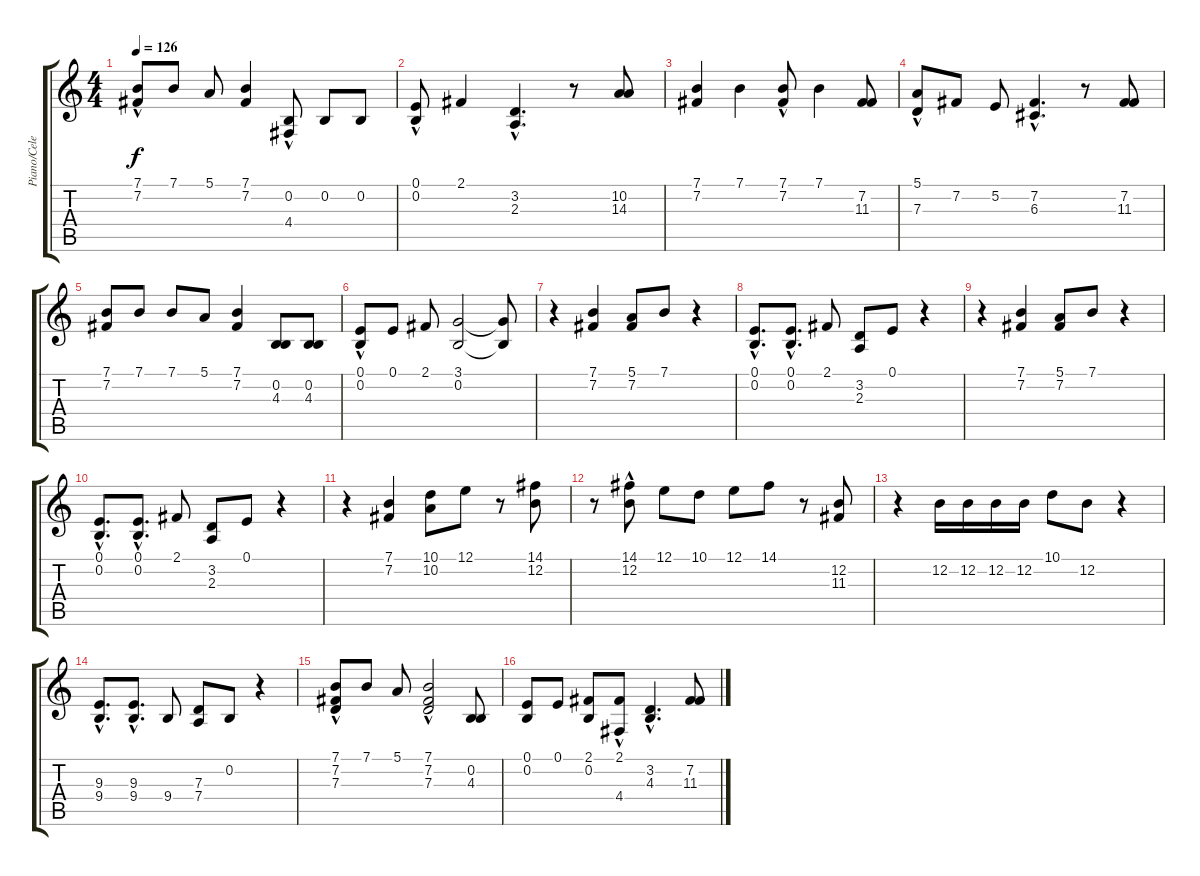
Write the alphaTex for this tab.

\track ("Piano/Celeste" "Piano/Cele") {instrument pad3polysynth}
\staff {score tabs}
\tuning (E4 B3 G3 D3 A2 E2) {hide}
\ts (4 4)
\tempo 126
\clef g2
\ks c
(7.1 7.2{hac}).8{dy f} 7.1.8 5.1.8 (7.1 7.2).4 (0.2 4.4{hac}).8 0.2.8 0.2.8 |
(0.1 0.2{hac}).8 2.1.4 (3.2{hac} 2.3{hac}).4{d} r.8 (10.2 14.3).8 |
(7.1 7.2).4 7.1.4 (7.1 7.2{hac}).8 7.1.4 (7.2 11.3).8 |
(5.1 7.3{hac}).8 7.2.8 5.2.8 (7.2{hac} 6.3{hac}).4{d} r.8 (7.2 11.3).8 |
(7.1 7.2).8 7.1.8 7.1.8 5.1.8 (7.1 7.2).4 (0.2 4.3).8 (0.2 4.3).8 |
(0.1 0.2{hac}).8 0.1.8 2.1.8 (3.1 0.2).2 (3.1{t} 0.2{t}).8 |
r.4 (7.1 7.2).4 (5.1 7.2).8 7.1.8 r.4 |
(0.1{hac} 0.2{hac}).8{d} (0.1{hac} 0.2).8{d} 2.1.8 (3.2 2.3).8 0.1.8 r.4 |
r.4 (7.1 7.2).4 (5.1 7.2).8 7.1.8 r.4 |
(0.1{hac} 0.2{hac}).8{d} (0.1{hac} 0.2).8{d} 2.1.8 (3.2 2.3).8 0.1.8 r.4 |
r.4 (7.1 7.2).4 (10.1 10.2).8 12.1.8 r.8 (14.1 12.2).8 |
r.8 (14.1 12.2{hac}).8 12.1.8 10.1.8 12.1.8 14.1.8 r.8 (12.2 11.3).8 |
r.4 12.2.16 12.2.16 12.2.16 12.2.16 10.1.8 12.2.8 r.4 |
(9.3{hac} 9.4{hac}).8{d} (9.3{hac} 9.4{hac}).8{d} 9.4.8 (7.3 7.4).8 0.2.8 r.4 |
(7.1 7.2{hac} 7.3{hac}).8 7.1.8 5.1.8 (7.1{hac} 7.2 7.3).2 (0.2 4.3).8 |
(0.1 0.2).8 0.1.8 (2.1 0.2).8 (2.1 4.4{hac}).8 (3.2 4.3{hac}).4{d} (7.2 11.3).8
